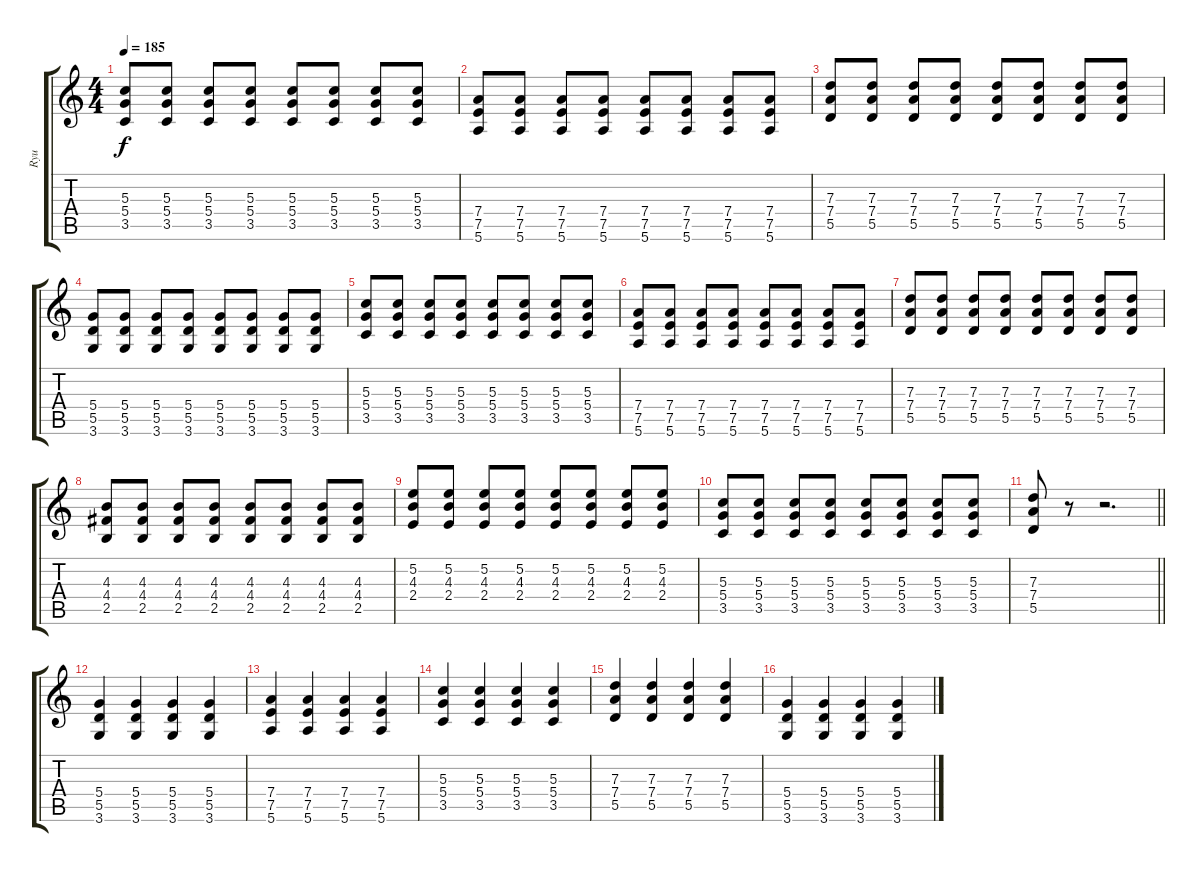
\track ("Ryu" "Ryu") {instrument distortionguitar}
\staff {score tabs}
\tuning (E4 B3 G3 D3 A2 E2) {hide}
\ts (4 4)
\tempo 185
\clef g2
\ks c
(5.3 5.4 3.5).8{dy f} (5.3 5.4 3.5).8 (5.3 5.4 3.5).8 (5.3 5.4 3.5).8 (5.3 5.4 3.5).8 (5.3 5.4 3.5).8 (5.3 5.4 3.5).8 (5.3 5.4 3.5).8 |
(7.4 7.5 5.6).8 (7.4 7.5 5.6).8 (7.4 7.5 5.6).8 (7.4 7.5 5.6).8 (7.4 7.5 5.6).8 (7.4 7.5 5.6).8 (7.4 7.5 5.6).8 (7.4 7.5 5.6).8 |
(7.3 7.4 5.5).8 (7.3 7.4 5.5).8 (7.3 7.4 5.5).8 (7.3 7.4 5.5).8 (7.3 7.4 5.5).8 (7.3 7.4 5.5).8 (7.3 7.4 5.5).8 (7.3 7.4 5.5).8 |
(5.4 5.5 3.6).8 (5.4 5.5 3.6).8 (5.4 5.5 3.6).8 (5.4 5.5 3.6).8 (5.4 5.5 3.6).8 (5.4 5.5 3.6).8 (5.4 5.5 3.6).8 (5.4 5.5 3.6).8 |
(5.3 5.4 3.5).8 (5.3 5.4 3.5).8 (5.3 5.4 3.5).8 (5.3 5.4 3.5).8 (5.3 5.4 3.5).8 (5.3 5.4 3.5).8 (5.3 5.4 3.5).8 (5.3 5.4 3.5).8 |
(7.4 7.5 5.6).8 (7.4 7.5 5.6).8 (7.4 7.5 5.6).8 (7.4 7.5 5.6).8 (7.4 7.5 5.6).8 (7.4 7.5 5.6).8 (7.4 7.5 5.6).8 (7.4 7.5 5.6).8 |
(7.3 7.4 5.5).8 (7.3 7.4 5.5).8 (7.3 7.4 5.5).8 (7.3 7.4 5.5).8 (7.3 7.4 5.5).8 (7.3 7.4 5.5).8 (7.3 7.4 5.5).8 (7.3 7.4 5.5).8 |
(4.3 4.4 2.5).8 (4.3 4.4 2.5).8 (4.3 4.4 2.5).8 (4.3 4.4 2.5).8 (4.3 4.4 2.5).8 (4.3 4.4 2.5).8 (4.3 4.4 2.5).8 (4.3 4.4 2.5).8 |
(5.2 4.3 2.4).8 (5.2 4.3 2.4).8 (5.2 4.3 2.4).8 (5.2 4.3 2.4).8 (5.2 4.3 2.4).8 (5.2 4.3 2.4).8 (5.2 4.3 2.4).8 (5.2 4.3 2.4).8 |
(5.3 5.4 3.5).8 (5.3 5.4 3.5).8 (5.3 5.4 3.5).8 (5.3 5.4 3.5).8 (5.3 5.4 3.5).8 (5.3 5.4 3.5).8 (5.3 5.4 3.5).8 (5.3 5.4 3.5).8 |
\barLineRight lightlight
(7.3 7.4 5.5).8 r.8 r.2{d} |
\section ("" "")
(5.4 5.5 3.6).4 (5.4 5.5 3.6).4 (5.4 5.5 3.6).4 (5.4 5.5 3.6).4 |
(7.4 7.5 5.6).4 (7.4 7.5 5.6).4 (7.4 7.5 5.6).4 (7.4 7.5 5.6).4 |
(5.3 5.4 3.5).4 (5.3 5.4 3.5).4 (5.3 5.4 3.5).4 (5.3 5.4 3.5).4 |
(7.3 7.4 5.5).4 (7.3 7.4 5.5).4 (7.3 7.4 5.5).4 (7.3 7.4 5.5).4 |
(5.4 5.5 3.6).4 (5.4 5.5 3.6).4 (5.4 5.5 3.6).4 (5.4 5.5 3.6).4
